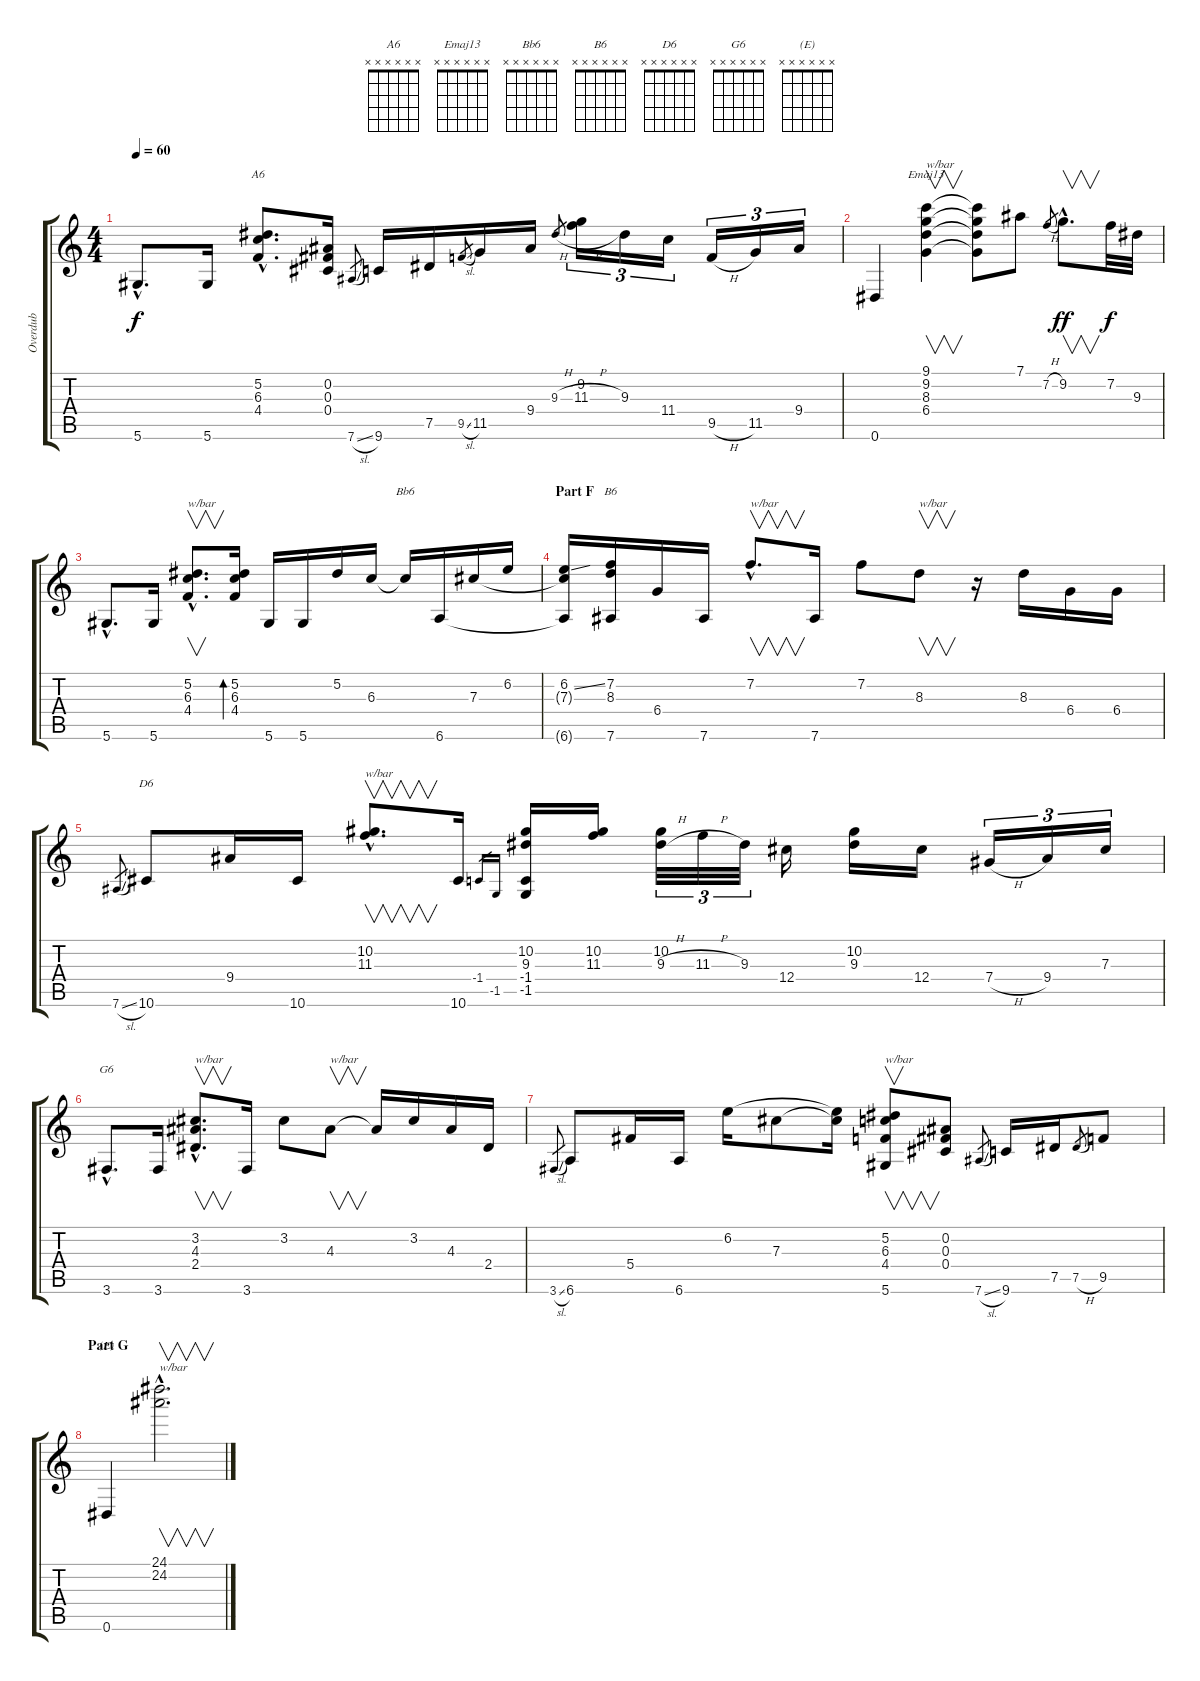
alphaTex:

\track ("Overdub" "Overdub") {instrument fretlessbass}
\staff {score tabs}
\tuning (Eb4 Bb3 Gb3 Db3 Ab2 Eb2) {hide}
\chord ("A6" x x x x x x) {firstfret 0}
\chord ("Emaj13" x x x x x x) {firstfret 0}
\chord ("Bb6" x x x x x x) {firstfret 0}
\chord ("B6" x x x x x x) {firstfret 0}
\chord ("D6" x x x x x x) {firstfret 0}
\chord ("G6" x x x x x x) {firstfret 0}
\chord ("(E)" x x x x x x) {firstfret 0}
\ts (4 4)
\tempo 60
\clef g2
\ks c
5.6{hac}.8{d dy f} 5.6.16 (5.2{hac} 6.3{hac} 4.4{hac}).8{d ch "A6"} (0.2 0.3 0.4).16 7.6{sl}.8{gr} 9.6.16 7.5.16 9.5{sl}.8{gr} 11.5.16 9.4.16 9.3{h}.8{gr} (9.2 11.3{h}).16{tu (3 2)} 9.3.16{tu (3 2)} 11.4.16{tu (3 2)} 9.5{h}.16{tu (3 2)} 11.5.16{tu (3 2)} 9.4.16{tu (3 2)} |
0.6.4 (9.1 9.2 8.3 6.4).4{v ch "Emaj13" txt "w/bar"} (9.1{t} 9.2{t} 8.3{t} 6.4{t}).8 7.1.8 7.2{h}.8{gr} 9.2{hac}.8{v d dy ff} 7.2.32{dy f} 9.3.32 |
5.6{hac}.8{d} 5.6.16 (5.2{hac} 6.3{hac} 4.4{hac}).8{v d txt "w/bar"} (5.2 6.3 4.4).16{bd 60} 5.6.16 5.6.16 5.2.16 6.3.16 6.3{t}.16{ch "Bb6"} 6.6.16 7.3.16 6.2.16 |
\section ("" "Part F")
(6.2{ss} 7.3{t} 6.6{t}).16 (7.2 8.3 7.6).16{ch "B6"} 6.4.16 7.6.16 7.2{hac}.8{v d txt "w/bar"} 7.6.16 7.2.8 8.3.8{v txt "w/bar"} r.16 8.3.16 6.4.16 6.4.16 |
7.6{sl}.8{gr} 10.6.8{ch "D6"} 9.4.16 10.6.16 (10.2{hac} 11.3{hac}).8{v d txt "w/bar"} 10.6.16 -1.4.16{gr} -1.5.16{gr} (10.2 9.3 -1.4 -1.5).16 (10.2 11.3).16 (10.2 9.3{h}).32{tu (3 2)} 11.3{h}.32{tu (3 2)} 9.3.32{tu (3 2)} 12.4.16 (10.2 9.3).16 12.4.16 7.4{h}.16{tu (3 2)} 9.4.16{tu (3 2)} 7.3.16{tu (3 2)} |
3.6{hac}.8{d ch "G6"} 3.6.16 (3.2{hac} 4.3{hac} 2.4{hac}).8{v d txt "w/bar"} 3.6.16 3.2.8 4.3.8{v txt "w/bar"} 4.3{t}.16 3.2.16 4.3.16 2.4.16 |
3.6{sl}.8{gr} 6.6.8 5.4.16 6.6.16 6.2.16 7.3.8 (6.2{t} 7.3{t}).16 (5.2 6.3 4.4 5.6).8{v txt "w/bar"} (0.2 0.3 0.4).8 7.6{sl}.8{gr} 9.6.16 7.5.16 7.5{h}.8{gr} 9.5.8 |
\section ("" "Part G")
0.6.4{ch "(E)"} (24.1{hac} 24.2{hac}).2{v d txt "w/bar"}
